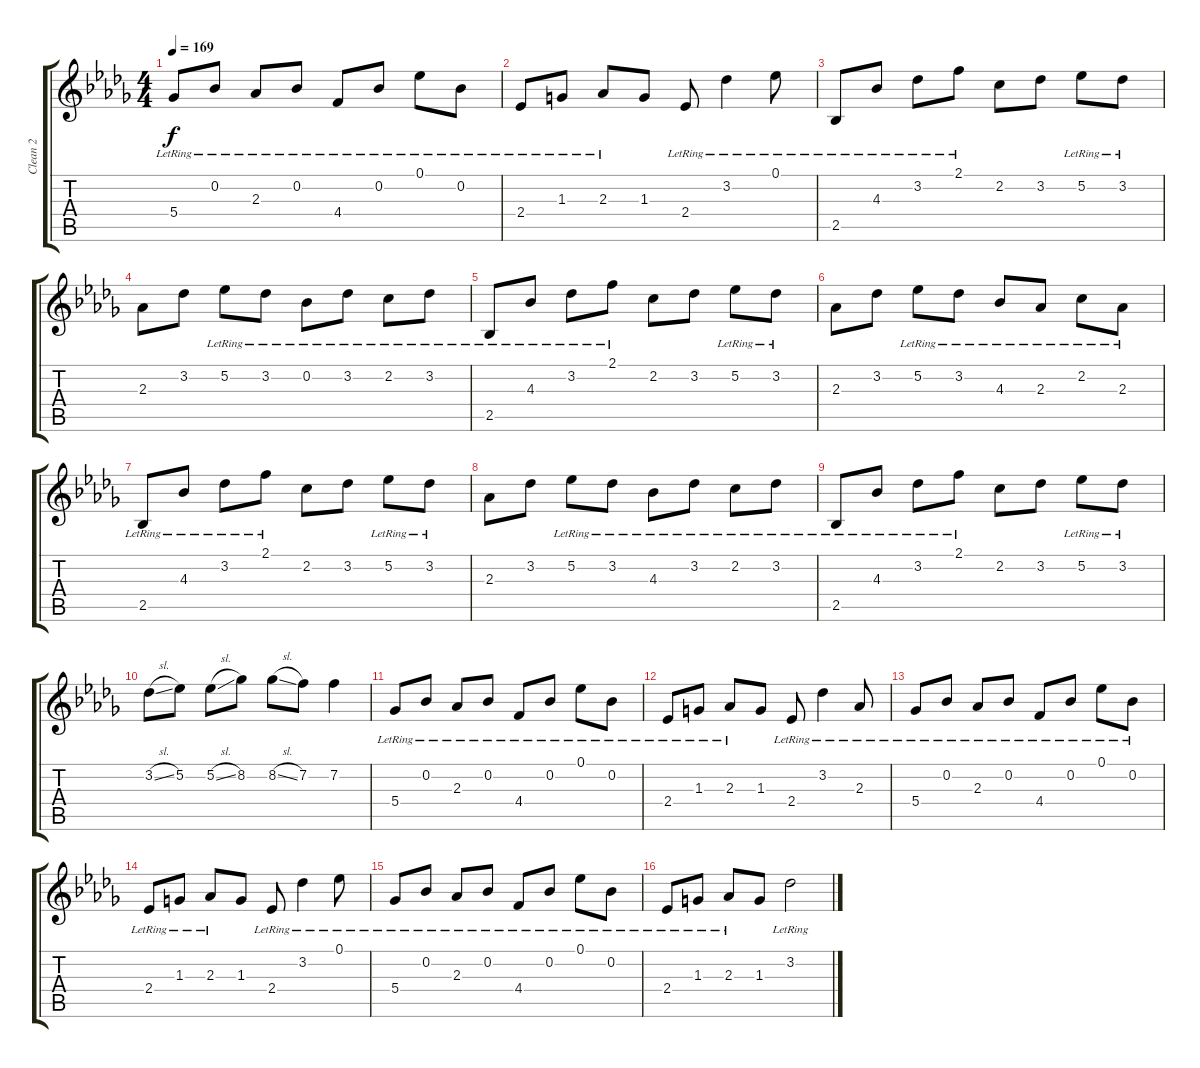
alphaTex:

\track ("Clean 2" "Clean 2") {instrument acousticguitarsteel}
\staff {score tabs}
\tuning (Eb4 Bb3 Gb3 Db3 Ab2 Eb2) {hide}
\ts (4 4)
\tempo 169
\clef g2
\ks db
5.4{lr}.8{dy f} 0.2{lr}.8 2.3{lr}.8 0.2{lr}.8 4.4{lr}.8 0.2{lr}.8 0.1{lr}.8 0.2{lr}.8 |
2.4{lr}.8 1.3{lr}.8 2.3{lr}.8 1.3.8 2.4{lr}.8 3.2{lr}.4 0.1{lr}.8 |
2.5{lr}.8 4.3{lr}.8 3.2{lr}.8 2.1{lr}.8 2.2.8 3.2.8 5.2{lr}.8 3.2{lr}.8 |
2.3.8 3.2.8 5.2{lr}.8 3.2{lr}.8 0.2{lr}.8 3.2{lr}.8 2.2{lr}.8 3.2{lr}.8 |
2.5{lr}.8 4.3{lr}.8 3.2{lr}.8 2.1{lr}.8 2.2.8 3.2.8 5.2{lr}.8 3.2{lr}.8 |
2.3.8 3.2.8 5.2{lr}.8 3.2{lr}.8 4.3{lr}.8 2.3{lr}.8 2.2{lr}.8 2.3{lr}.8 |
2.5{lr}.8 4.3{lr}.8 3.2{lr}.8 2.1{lr}.8 2.2.8 3.2.8 5.2{lr}.8 3.2{lr}.8 |
2.3.8 3.2.8 5.2{lr}.8 3.2{lr}.8 4.3{lr}.8 3.2{lr}.8 2.2{lr}.8 3.2{lr}.8 |
2.5{lr}.8 4.3{lr}.8 3.2{lr}.8 2.1{lr}.8 2.2.8 3.2.8 5.2{lr}.8 3.2{lr}.8 |
3.2{sl}.8 5.2.8 5.2{sl}.8 8.2.8 8.2{sl}.8 7.2.8 7.2.4 |
5.4{lr}.8 0.2{lr}.8 2.3{lr}.8 0.2{lr}.8 4.4{lr}.8 0.2{lr}.8 0.1{lr}.8 0.2{lr}.8 |
2.4{lr}.8 1.3{lr}.8 2.3{lr}.8 1.3.8 2.4{lr}.8 3.2{lr}.4 2.3{lr}.8 |
5.4{lr}.8 0.2{lr}.8 2.3{lr}.8 0.2{lr}.8 4.4{lr}.8 0.2{lr}.8 0.1{lr}.8 0.2{lr}.8 |
2.4{lr}.8 1.3{lr}.8 2.3{lr}.8 1.3.8 2.4{lr}.8 3.2{lr}.4 0.1{lr}.8 |
5.4{lr}.8 0.2{lr}.8 2.3{lr}.8 0.2{lr}.8 4.4{lr}.8 0.2{lr}.8 0.1{lr}.8 0.2{lr}.8 |
2.4{lr}.8 1.3{lr}.8 2.3{lr}.8 1.3.8 3.2{lr}.2
